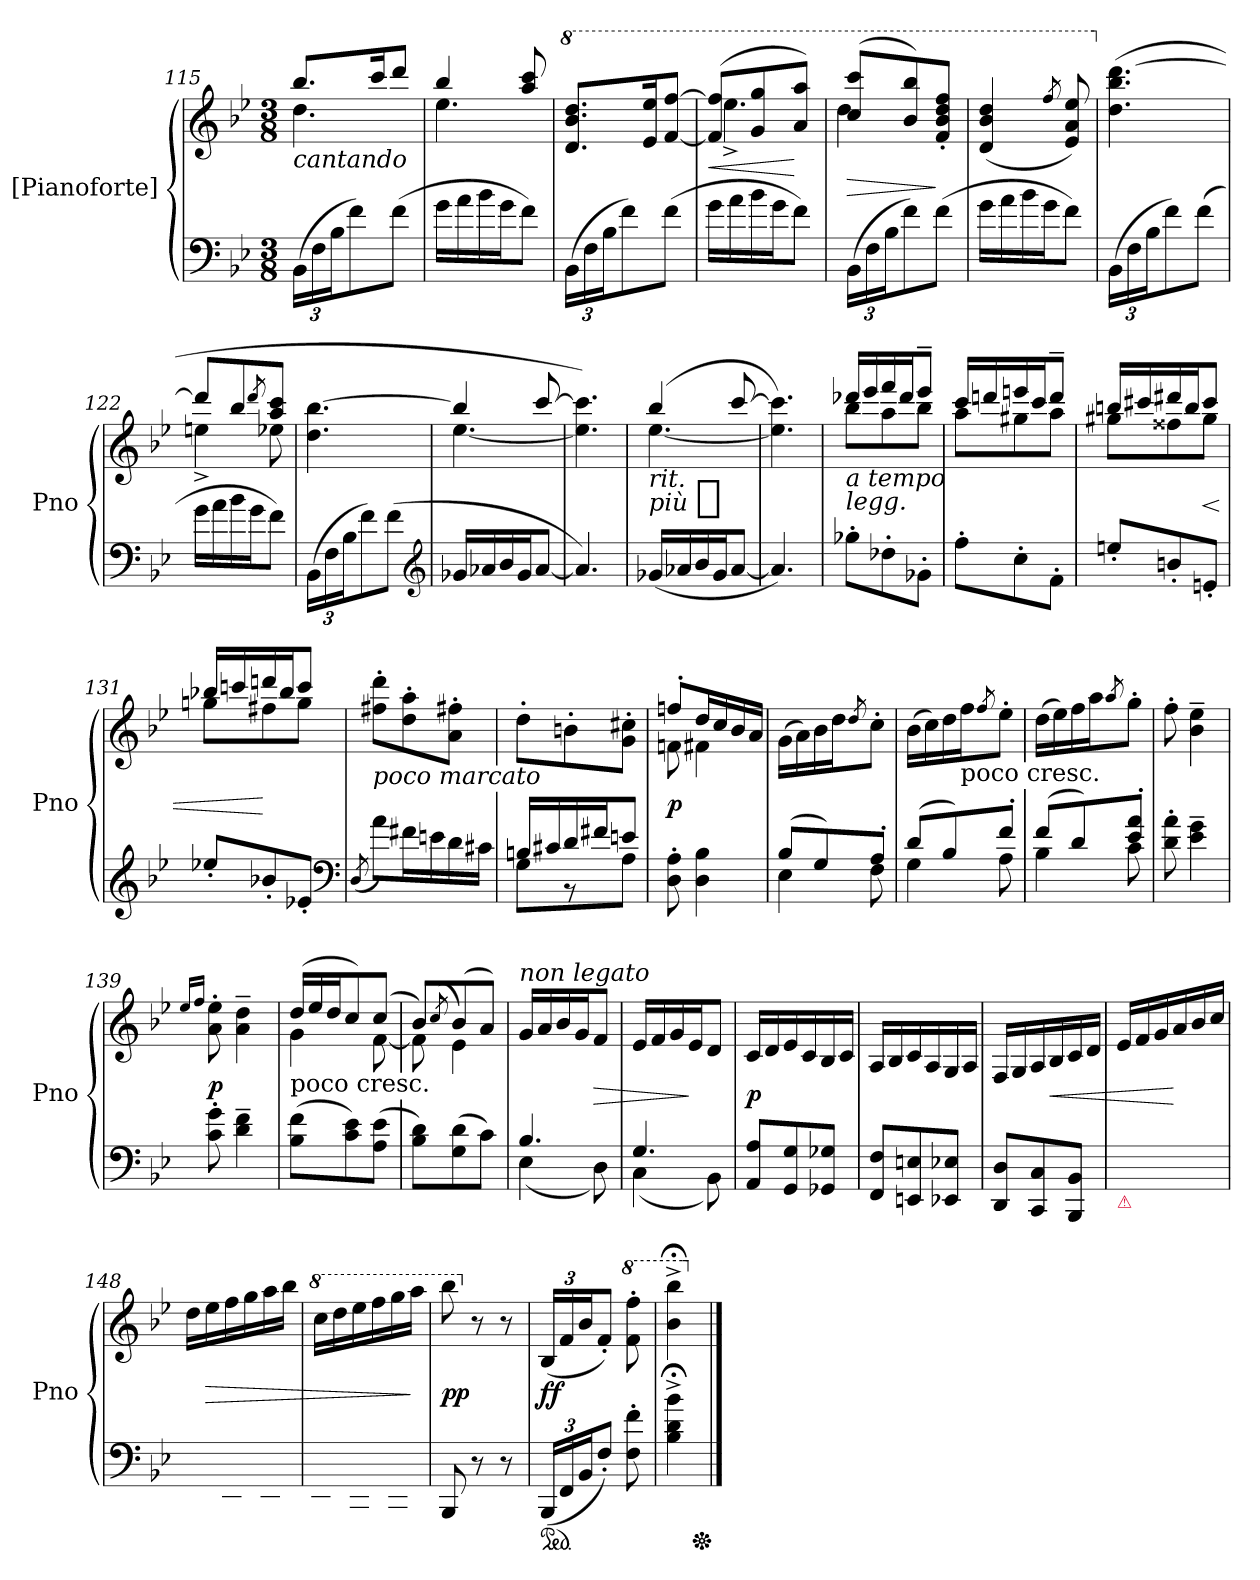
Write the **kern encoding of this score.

**kern	**kern	**dynam
*part1	*part1	*part1
*staff2	*staff1	*staff1/2
*I"[Pianoforte]	*	*
*I'Pno	*	*
*clefF4	*clefG2	*
*k[b-e-]	*k[b-e-]	*
*B-:	*B-:	*
*M3/8	*M3/8	*
=115	=115	=115
*	*^	*
!	!LO:TX:b:i:t=cantando	!	!
(24BB-\LL	8.bb-/L	4.dd\	.
24F\	.	.	.
24B-\J	.	.	.
8f\)	.	.	.
.	16ccc/K	.	.
(8f\J	8ddd/J	.	.
=116	=116	=116	=116
16g\LL	4bb-/	4.ee-\	.
16a\	.	.	.
16b-\	.	.	.
16g\J	.	.	.
8f\J)	8aa/ 8ccc/	.	.
*	*v	*v	*
=117	=117	=117
*	*8va	*
(24BB-\LL	8.dd/ 8.bb-/ 8.ddd/L	.
24F\	.	.
24B-\J	.	.
8f\)	.	.
.	16ee-/ 16eee-/K	.
(8f\J	[8ff/ [8fff/J	.
=118	=118	=118
*	*^	*
16g\LL	(8ff]/ 8fff]/L	4.eee-^>\	<
16a\	.	.	.
16b-\	8gg/ 8ggg/	.	.
16g\J	.	.	.
8f\J)	8aa/ 8aaa/J)	.	[
=119	=119	=119	=119
(24BB-\LL	(8ccc/ 8cccc/L	4ddd\	>
24F\	.	.	.
24B-\J	.	.	.
8f\)	8bb-/ 8bbb-/)	.	.
(8f\J	8ff'>/ 8bb-'>/ 8ddd'>/ 8fff'>/J	8ryy	]
*	*v	*v	*
=120	=120	=120
16g\LL	(>4dd/ 4bb-/ 4ddd/	.
16a\	.	.
16b-\	.	.
16g\J	.	.
.	8qfff/	.
8f\J)	8ee-/ 8aa/ 8eee-/)	.
=121	=121	=121
*	*X8va	*
(24BB-\LL	(4.dd\ 4.bb-\ [4.ddd\	.
24F\	.	.
24B-\J	.	.
8f\)	.	.
(8f\J	.	.
=122	=122	=122
*	*^	*
16g\LL	8ddd/L]	4een^\	.
16a\	.	.	.
16b-\	8bb-/	.	.
16g\J	.	.	.
.	8qddd/	.	.
8f\J)	8aa/ 8ccc/J	8ee-X\	.
*	*v	*v	*
=123	=123	=123
(24BB-\LL	4.dd\ [4.bb-\	.
24F\	.	.
24B-\J	.	.
8f\)	.	.
(8f\J	.	.
*clefG2	*	*
=124	=124	=124
*	*^	*
16g-X/LL	4bb-/]	[4.ee-\	.
16a-X/	.	.	.
16b-/	.	.	.
16g-/J	.	.	.
[8a-/J	[8ccc/	.	.
*	*v	*v	*
=125	=125	=125
4.a-/])	4.ee-]\ 4.ccc]\)	.
=126	=126	=126
*	*^	*
!	!LO:TX:b:i:t=rit.	!	!
!	!	!	!LO:DY:t=più %s
(16g-X/LL	(4bb-/	[4.ee-\	p
16a-X/	.	.	.
16b-/	.	.	.
16g-/J	.	.	.
[8a-/J	[8ccc/	.	.
*	*v	*v	*
=127	=127	=127
4.a-/])	4.ee-]\ 4.ccc]\)	.
=128	=128	=128
*	*^	*
!	!LO:TX:b:i:t=a tempo\nlegg.	!	!
8gg-X'\L	16ddd-X/LL	8bb-\L	.
.	16eee-/	.	.
8dd-X'\	16fff/	8aa\	.
.	16ddd-/J	.	.
8g-X'\J	8eee-~/J	8bb-\J	.
=129	=129	=129	=129
8ff'\L	16ccc/LL	8aa\L	.
.	16dddn/	.	.
8cc'\	16eeen/	8gg#X\	.
.	16ccc/J	.	.
8f'\J	8ddd~/J	8aa\J	.
=130	=130	=130	=130
8een'/L	16bbn/LL	8gg#X\L	.
.	16ccc#X/	.	.
8bn'/	16ddd#X/	8ff##X\	.
.	16bb/J	.	.
8en'/J	8ccc#/J	8gg#\J	<
=131	=131	=131	=131
8ee-X'/L	16bb-X/LL	8ggn\L	.
.	16cccn/	.	.
8b-X'/	16dddn/	8ff#X\	[
.	16bb-/J	.	.
8e-X'/J	8ccc/J	8gg\J	.
*	*v	*v	*
*clefF4	*	*
=132	=132	=132
(>8qD/	.	.
!	!LO:TX:b:i:t=poco marcato	!
8a\L)	8ff#X'\ 8ddd'\L	.
16f#X\L	8dd'\ 8aa'\	.
16en\	.	.
16d\	8a'\ 8ff#X'\J	.
16c#X\JJ	.	.
=133	=133	=133
*^	*	*
16Bn/LL	8G\L	8dd'\L	.
16c#X/	.	.	.
16d/	8r	8bn'\	.
16f#X/J	.	.	.
8en/J	8A\J	8g'\ 8cc#X'\J	.
*v	*v	*	*
=134	=134	=134
*	*^	*
8D'\ 8A'\	8ffn'/L	8fn\	p
4D\ 4B-\	16dd/L	4f#X\	.
.	16cc/	.	.
.	16b-/	.	.
.	16a/JJ	.	.
*	*v	*v	*
=135	=135	=135
*^	*	*
(8B-/L	4E-\	(16g\LL	.
.	.	16a\)	.
8G/)	.	16b-\	.
.	.	16dd\J	.
.	.	8qdd/	.
8A'/J	8F\	8cc'\J	.
=136	=136	=136	=136
(8d/L	4G\	(16b-\LL	.
.	.	16cc\)	.
8B-/)	.	16dd\	.
!	!	!LO:TX:c:t=poco cresc.	!
.	.	16ff\J	.
.	.	8qff/	.
8f'/J	8A\	8ee-'\J	.
=137	=137	=137	=137
(8f/L	4B-\	(16dd\LL	.
.	.	16ee-\)	.
8d/)	.	16ff\	.
.	.	16aa\J	.
.	.	8qaa/	.
8e-'/ 8a'/J	8c\	8gg'\J	.
*v	*v	*	*
=138	=138	=138
8d'\ 8a'\	8ff'\	.
4e-~\ 4g~\	4b-~\ 4ee-~\	.
=139	=139	=139
.	16qqee-/LL	.
.	16qqff/JJ	.
8c'\ 8g'\	8a'\ 8ee-'\	p
4d~\ 4f~\	4a~\ 4dd~\	.
=140	=140	=140
*	*Xtuplet	*
*	*^	*
!	!LO:TX:c:t=poco cresc.	!	!
(8B-\ 8f\L	(24dd/LL	4g\	.
.	24ee-/	.	.
.	24dd/J	.	.
8c\ 8e-\)	8cc/)	.	.
(8A\ 8e-\J	(8cc/J	[8f\	.
=141	=141	=141	=141
8B-\ 8d\L)	8b-/L)	8f\]	.
.	(<8qcc/	.	.
(8G\ 8d\	(8b-/)	4e-\	.
8c\J)	8a/J)	.	.
*	*v	*v	*
=142	=142	=142
*^	*	*
!	!	!LO:TX:a:i:t=non legato	!
4.B-/	(4E-\	16g/LL	.
.	.	16a/	.
.	.	16b-/	.
.	.	16g/J	.
.	8D\)	8f/J	>
=143	=143	=143	=143
4.G/	(4C\	16e-/LL	.
.	.	16f/	.
.	.	16g/	.
.	.	16e-/J	]
.	8BB-\)	8d/J	.
=144	=144	=144	=144
!LO:TX:b:i:t=molto staccato e leggiero	!	!	!
*v	*v	*	*
8AA/ 8A/L	16c/LL	p
.	16d/	.
8GG/ 8G/	16e-/	.
.	16c/	.
8GG-X/ 8G-X/J	16B-/	.
.	16c/JJ	.
=145	=145	=145
8FF/ 8F/L	16A/LL	.
.	16B-/	.
8EEn/ 8En/	16c/	.
.	16A/	.
8EE-X/ 8E-X/J	16G/	.
.	16A/JJ	.
=146	=146	=146
8DD/ 8D/L	16F/LL	.
.	16G/	.
8CC/ 8C/	16A/	.
.	16B-/	<
8BBB-/ 8BB-/J	16c/	.
.	16d/JJ	.
=147	=147	=147
!LO:TX:b:i:color=crimson:t=⚠	!	!
8AAAyy/ 8AA/L	16e-/LL	.
.	16f/	.
8GGGyy/ 8GG/	16g/	.
.	16a/	[
8GGG-Xyy/ 8GG/J	16b-/	.
.	16cc/JJ	.
=148	=148	=148
8FFFyy/ 8FF/L	16dd\LL	.
.	16ee-\	>
8EEEnyy/ 8EEn/	16ff\	.
.	16gg\	.
8EEE-Xyy/ 8EE-X/J	16aa\	.
.	16bb-\JJ	.
=149	=149	=149
*	*8va	*
8DDDyy/ 8DD/L	16ccc\LL	.
.	16ddd\	.
8CCCyy/ 8CC/	16eee-\	.
.	16fff\	.
8CCC-Xyy/ 8CC-X/J	16ggg\	.
.	16aaa\JJ	]
=150	=150	=150
8BBBB-yy/ 8BBB-/	8bbb-\	pp
*	*X8va	*
8r	8r	.
8r	8r	.
=151	=151	=151
*	*tuplet	*
*ped	*	*
(24BBB-/LL	(24B-/LL	ff
24FF/	24f/	.
24BB-/J	24b-/J	.
8F'/J)	8f'/J)	.
*	*8va	*
8F'\ 8f'\	8ff'\ 8fff'\	.
=152	=152	=152
4B-;<^<\ 4d;<^<\ 4b-;<^<\	4bb-;<^<\ 4bbb-;<^<\	.
*Xped	*	*
*	*X8va	*
==	==	==
*-	*-	*-
